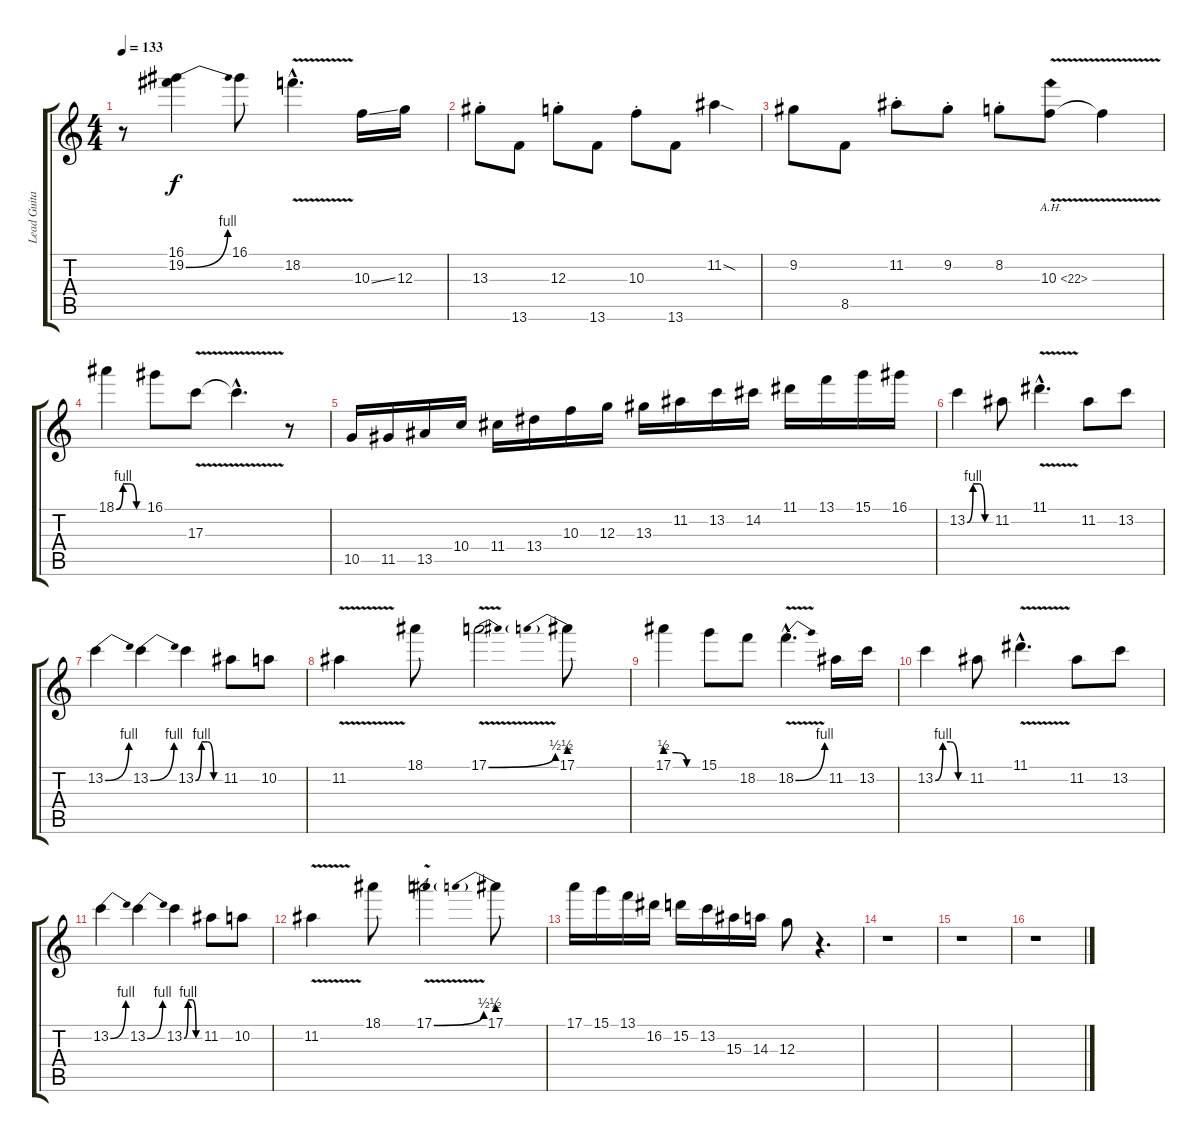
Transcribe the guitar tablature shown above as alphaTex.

\track ("Lead Guitar 2" "Lead Guita") {instrument overdrivenguitar}
\staff {score tabs}
\tuning (E4 B3 G3 D3 A2 E2) {hide}
\ts (4 4)
\tempo 133
\clef g2
\ks c
r.8{dy f} (16.1 19.2{be (bend 0 0 60 4)}).4 16.1.8 18.2{v hac}.4{d} 10.3{ss}.16 12.3.16 |
13.3{st}.8 13.6.8 12.3{st}.8 13.6.8 10.3{st}.8 13.6.8 11.2{sod}.4 |
9.2.8 8.5.8 11.2{st}.8 9.2{st}.8 8.2{st}.8 10.3{ah 12 v}.8 10.3{t}.4 |
18.1{be (custom 0 0 15 4 30 4 45 0 60 0)}.4 16.1.8 17.3{v}.8 17.3{hac t}.4{d} r.8 |
10.5.16 11.5.16 13.5.16 10.4.16 11.4.16 13.4.16 10.3.16 12.3.16 13.3.16 11.2.16 13.2.16 14.2.16 11.1.16 13.1.16 15.1.16 16.1.16 |
13.2{be (custom 0 0 15 4 30 4 45 0 60 0)}.4{volume 10} 11.2.8 11.1{v hac}.4{d} 11.2.8 13.2.8 |
13.2{be (bend 0 0 60 4)}.4 13.2{be (bend 0 0 60 4)}.4 13.2{be (custom 0 0 15 4 30 4 45 0 60 0)}.4 11.2.8 10.2.8 |
11.2{v}.4 18.1.8 17.1{be (bend 0 0 60 2) v}.2 17.1{be (prebend 0 2 60 2)}.8 |
17.1{be (custom 0 2 20 2 40 0 60 0)}.4 15.1.8 18.2.8 18.2{be (bend 0 0 60 4) v hac}.4{d} 11.2.16 13.2.16 |
13.2{be (custom 0 0 15 4 30 4 45 0 60 0)}.4 11.2.8 11.1{v hac}.4{d} 11.2.8 13.2.8 |
13.2{be (bend 0 0 60 4)}.4 13.2{be (bend 0 0 60 4)}.4 13.2{be (custom 0 0 15 4 30 4 45 0 60 0)}.4 11.2.8 10.2.8 |
11.2{v}.4 18.1.8 17.1{be (bend 0 0 60 2) v}.2 17.1{be (prebend 0 2 60 2)}.8 |
17.1.16 15.1.16 13.1.16 16.2.16 15.2.16 13.2.16 15.3.16 14.3.16 12.3.8 r.4{d} |
r.1 |
r.1 |
r.1
